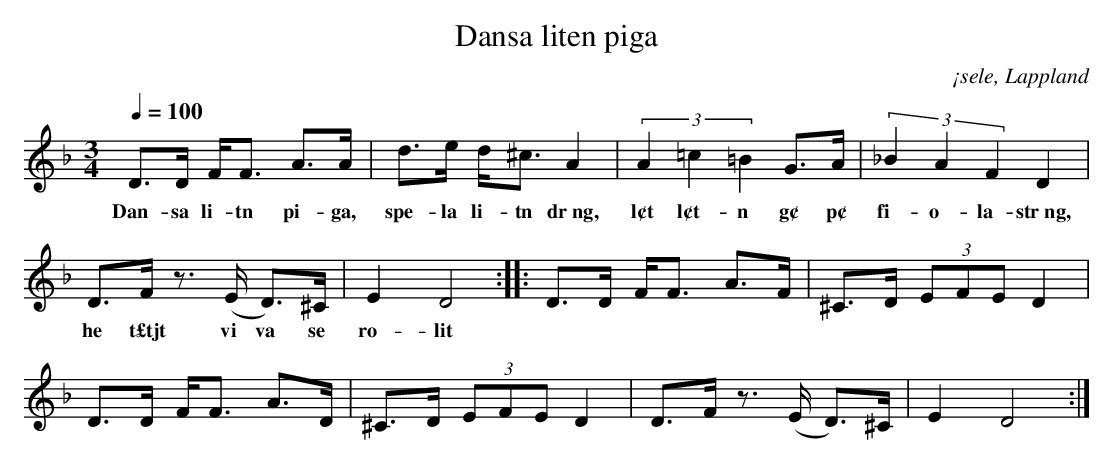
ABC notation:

X:1
T:Dansa liten piga
O:¡sele, Lappland
Q:1/4=100
M:3/4
L:1/8
K:Dm
D>D F<F A>A | d>e d<^c A2 | (3A2=c2=B2 G>A | (3_B2A2F2 D2 |
w:Dan-sa li-tn pi-ga, spe-la li-tn dr ng, l¢t l¢t-n g¢ p¢ fi-o-la-str ng,
D>F  z>(E D)>^C | E2 D4 :: D>D F<F A>F | ^C>D (3EFE D2 |
w:he t£tjt vi va se ro-lit
D>D F<F A>D | ^C>D (3EFE D2 | D>F- z>(E D)>^C | E2 D4 :|
